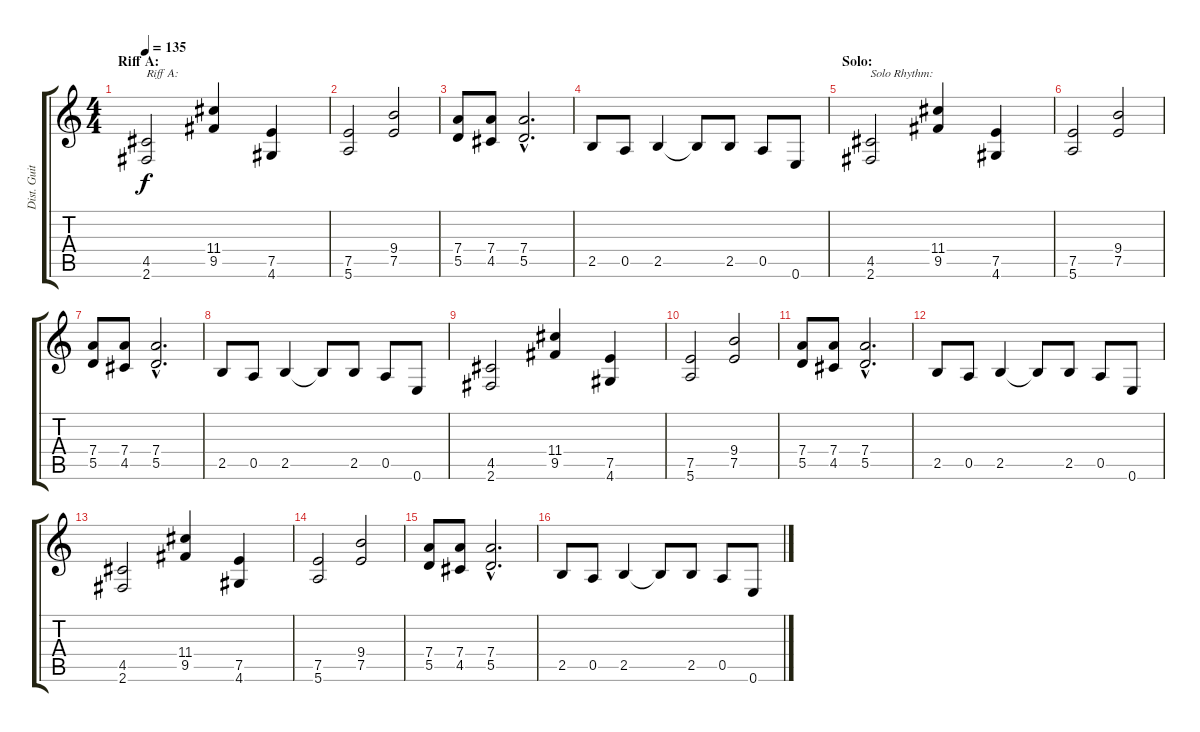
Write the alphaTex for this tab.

\track ("Dist. Guitar 2" "Dist. Guit") {instrument distortionguitar}
\staff {score tabs}
\tuning (E4 B3 G3 D3 A2 E2) {hide}
\ts (4 4)
\section ("" "Riff A:")
\tempo 135
\clef g2
\ks c
(4.5 2.6).2{txt "Riff A:" dy f} (11.4 9.5).4 (7.5 4.6).4 |
(7.5 5.6).2 (9.4 7.5).2 |
(7.4 5.5).8 (7.4 4.5).8 (7.4{hac} 5.5{hac}).2{d} |
2.5.8 0.5.8 2.5.4 2.5{t}.8 2.5.8 0.5.8 0.6.8 |
\section ("" "Solo:")
(4.5 2.6).2{txt "Solo Rhythm:"} (11.4 9.5).4 (7.5 4.6).4 |
(7.5 5.6).2 (9.4 7.5).2 |
(7.4 5.5).8 (7.4 4.5).8 (7.4{hac} 5.5{hac}).2{d} |
2.5.8 0.5.8 2.5.4 2.5{t}.8 2.5.8 0.5.8 0.6.8 |
(4.5 2.6).2 (11.4 9.5).4 (7.5 4.6).4 |
(7.5 5.6).2 (9.4 7.5).2 |
(7.4 5.5).8 (7.4 4.5).8 (7.4{hac} 5.5{hac}).2{d} |
2.5.8 0.5.8 2.5.4 2.5{t}.8 2.5.8 0.5.8 0.6.8 |
(4.5 2.6).2 (11.4 9.5).4 (7.5 4.6).4 |
(7.5 5.6).2 (9.4 7.5).2 |
(7.4 5.5).8 (7.4 4.5).8 (7.4{hac} 5.5{hac}).2{d} |
2.5.8 0.5.8 2.5.4 2.5{t}.8 2.5.8 0.5.8 0.6.8
